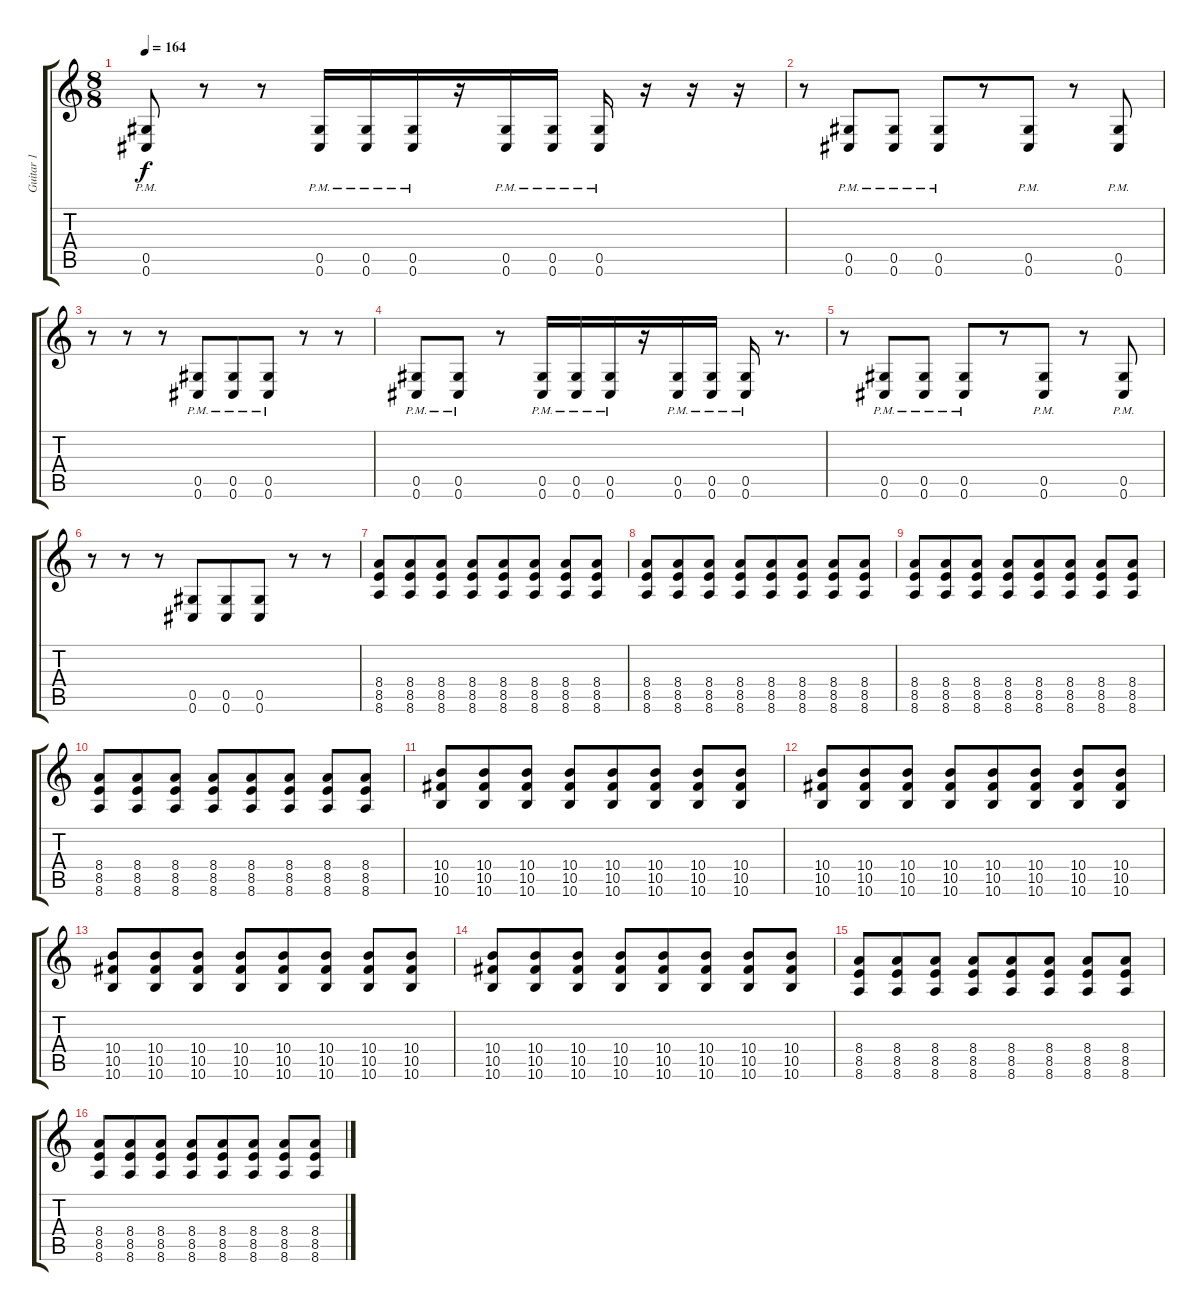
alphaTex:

\track ("Guitar 1" "Guitar 1") {instrument overdrivenguitar}
\staff {score tabs}
\tuning (Eb4 Bb3 Gb3 Db3 Ab2 Db2) {hide}
\ts (8 8)
\tempo 164
\clef g2
\ks c
(0.5{pm} 0.6{pm}).8{dy f} r.8 r.8 (0.5{pm} 0.6{pm}).16 (0.5{pm} 0.6{pm}).16 (0.5{pm} 0.6{pm}).16 r.16 (0.5{pm} 0.6{pm}).16 (0.5{pm} 0.6{pm}).16 (0.5{pm} 0.6{pm}).16 r.16 r.16 r.16 |
r.8 (0.5{pm} 0.6{pm}).8 (0.5{pm} 0.6{pm}).8 (0.5{pm} 0.6{pm}).8 r.8 (0.5{pm} 0.6{pm}).8 r.8 (0.5{pm} 0.6{pm}).8 |
r.8 r.8 r.8 (0.5{pm} 0.6{pm}).8 (0.5{pm} 0.6{pm}).8 (0.5{pm} 0.6{pm}).8 r.8 r.8 |
(0.5{pm} 0.6{pm}).8 (0.5{pm} 0.6{pm}).8 r.8 (0.5{pm} 0.6{pm}).16 (0.5{pm} 0.6{pm}).16 (0.5{pm} 0.6{pm}).16 r.16 (0.5{pm} 0.6{pm}).16 (0.5{pm} 0.6{pm}).16 (0.5{pm} 0.6{pm}).16 r.8{d} |
r.8 (0.5{pm} 0.6{pm}).8 (0.5{pm} 0.6{pm}).8 (0.5{pm} 0.6{pm}).8 r.8 (0.5{pm} 0.6{pm}).8 r.8 (0.5{pm} 0.6{pm}).8 |
r.8 r.8 r.8 (0.5 0.6).8 (0.5 0.6).8 (0.5 0.6).8 r.8 r.8 |
(8.4 8.5 8.6).8 (8.4 8.5 8.6).8 (8.4 8.5 8.6).8 (8.4 8.5 8.6).8 (8.4 8.5 8.6).8 (8.4 8.5 8.6).8 (8.4 8.5 8.6).8 (8.4 8.5 8.6).8 |
(8.4 8.5 8.6).8 (8.4 8.5 8.6).8 (8.4 8.5 8.6).8 (8.4 8.5 8.6).8 (8.4 8.5 8.6).8 (8.4 8.5 8.6).8 (8.4 8.5 8.6).8 (8.4 8.5 8.6).8 |
(8.4 8.5 8.6).8 (8.4 8.5 8.6).8 (8.4 8.5 8.6).8 (8.4 8.5 8.6).8 (8.4 8.5 8.6).8 (8.4 8.5 8.6).8 (8.4 8.5 8.6).8 (8.4 8.5 8.6).8 |
(8.4 8.5 8.6).8 (8.4 8.5 8.6).8 (8.4 8.5 8.6).8 (8.4 8.5 8.6).8 (8.4 8.5 8.6).8 (8.4 8.5 8.6).8 (8.4 8.5 8.6).8 (8.4 8.5 8.6).8 |
(10.4 10.5 10.6).8 (10.4 10.5 10.6).8 (10.4 10.5 10.6).8 (10.4 10.5 10.6).8 (10.4 10.5 10.6).8 (10.4 10.5 10.6).8 (10.4 10.5 10.6).8 (10.4 10.5 10.6).8 |
(10.4 10.5 10.6).8 (10.4 10.5 10.6).8 (10.4 10.5 10.6).8 (10.4 10.5 10.6).8 (10.4 10.5 10.6).8 (10.4 10.5 10.6).8 (10.4 10.5 10.6).8 (10.4 10.5 10.6).8 |
(10.4 10.5 10.6).8 (10.4 10.5 10.6).8 (10.4 10.5 10.6).8 (10.4 10.5 10.6).8 (10.4 10.5 10.6).8 (10.4 10.5 10.6).8 (10.4 10.5 10.6).8 (10.4 10.5 10.6).8 |
(10.4 10.5 10.6).8 (10.4 10.5 10.6).8 (10.4 10.5 10.6).8 (10.4 10.5 10.6).8 (10.4 10.5 10.6).8 (10.4 10.5 10.6).8 (10.4 10.5 10.6).8 (10.4 10.5 10.6).8 |
(8.4 8.5 8.6).8 (8.4 8.5 8.6).8 (8.4 8.5 8.6).8 (8.4 8.5 8.6).8 (8.4 8.5 8.6).8 (8.4 8.5 8.6).8 (8.4 8.5 8.6).8 (8.4 8.5 8.6).8 |
(8.4 8.5 8.6).8 (8.4 8.5 8.6).8 (8.4 8.5 8.6).8 (8.4 8.5 8.6).8 (8.4 8.5 8.6).8 (8.4 8.5 8.6).8 (8.4 8.5 8.6).8 (8.4 8.5 8.6).8
